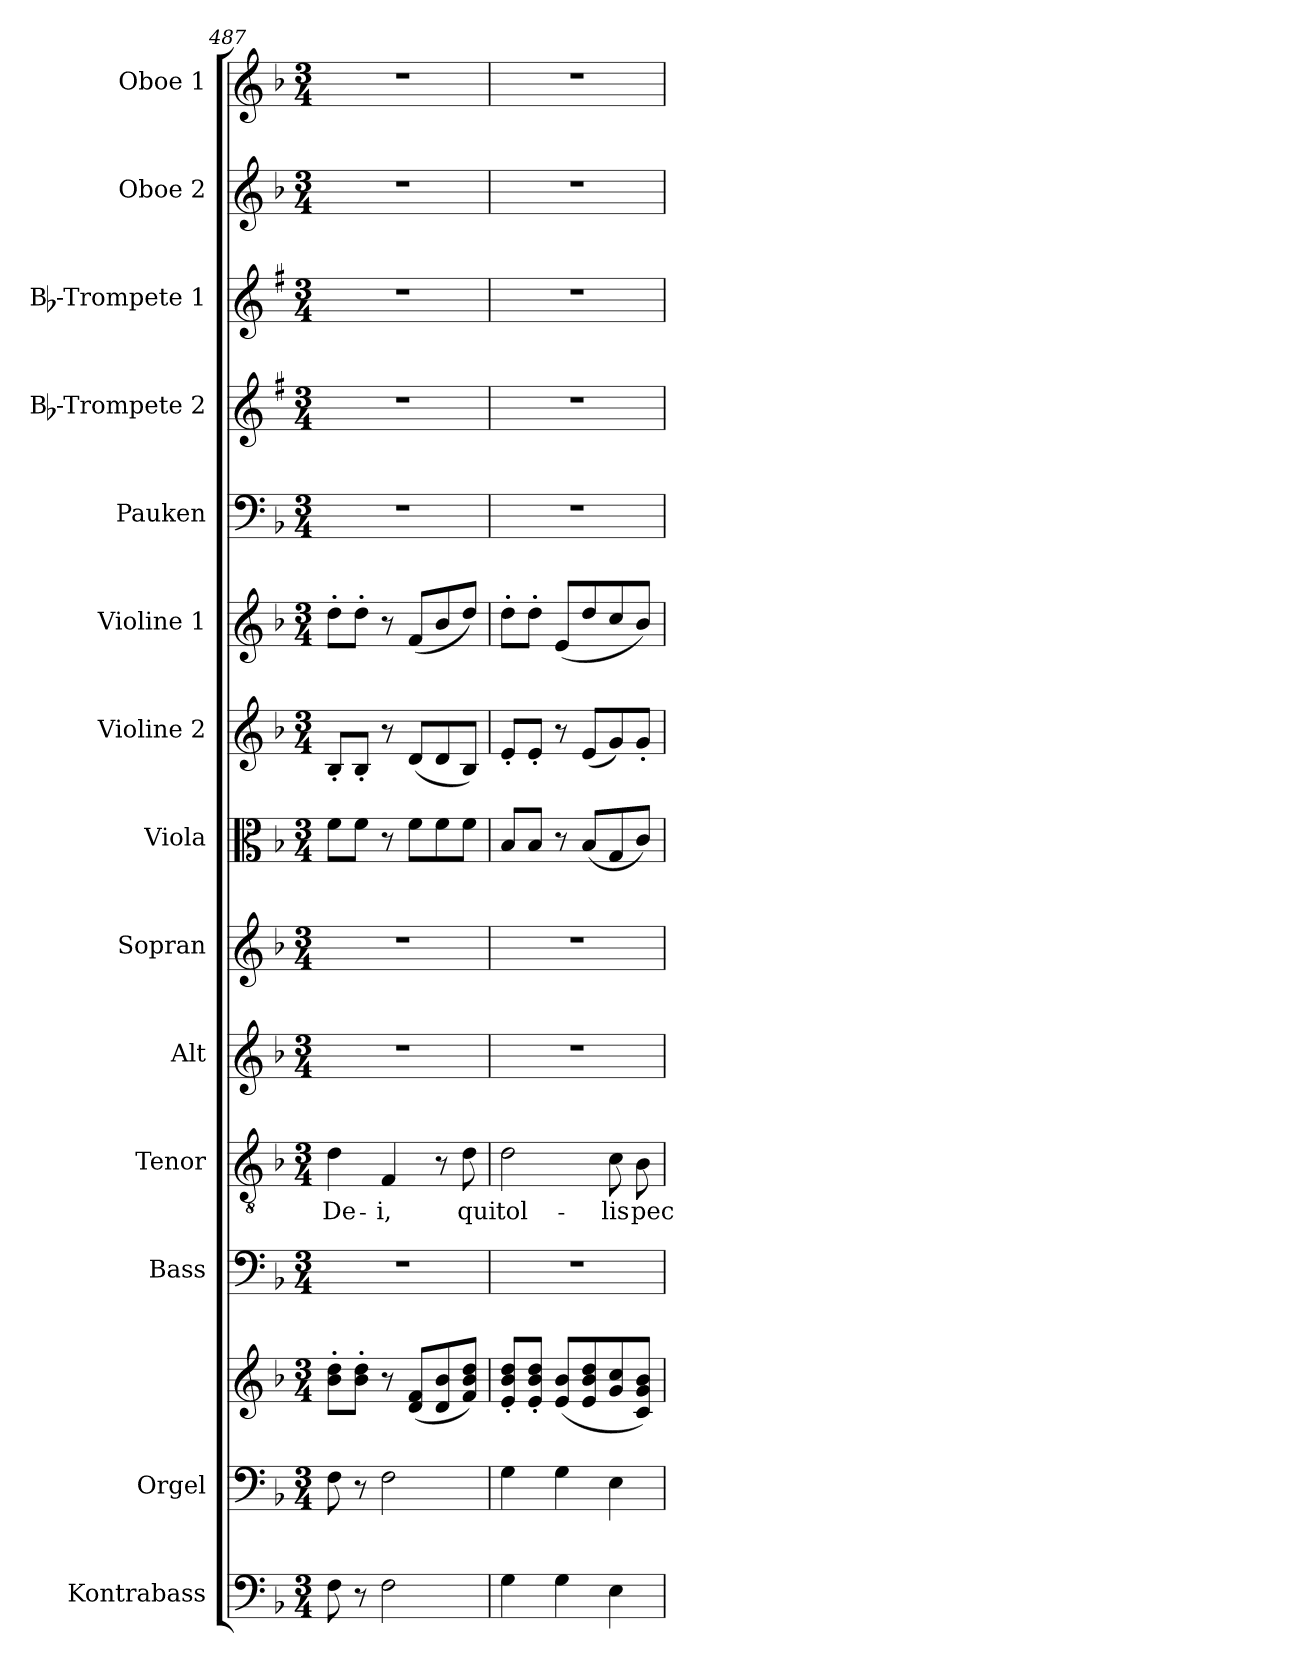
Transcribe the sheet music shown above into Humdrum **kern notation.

**kern	**kern	**kern	**kern	**kern	**text	**kern	**kern	**kern	**kern	**kern	**kern	**kern	**kern	**kern	**kern
*part14	*part13	*part13	*part12	*part11	*part11	*part10	*part9	*part8	*part7	*part6	*part5	*part4	*part3	*part2	*part1
*staff15	*staff14	*staff13	*staff12	*staff11	*staff11	*staff10	*staff9	*staff8	*staff7	*staff6	*staff5	*staff4	*staff3	*staff2	*staff1
*I"Kontrabass	*I"Orgel	*	*I"Bass	*I"Tenor	*	*I"Alt	*I"Sopran	*I"Viola	*I"Violine 2	*I"Violine 1	*I"Pauken	*I"Bb-Trompete 2	*I"Bb-Trompete 1	*I"Oboe 2	*I"Oboe 1
*I'Kb.	*I'Org.	*	*I'B.	*I'T.	*	*I'A.	*I'S.	*I'Vla.	*I'Vl. 2	*I'Vl. 1	*I'Pk.	*I'Bb Trp. 2	*I'Bb Trp. 1	*I'Ob. 2	*I'Ob. 1
*clefF4	*clefF4	*clefG2	*clefF4	*clefGv2	*	*clefG2	*clefG2	*clefC3	*clefG2	*clefG2	*clefF4	*clefG2	*clefG2	*clefG2	*clefG2
*ITrd7c12	*	*	*	*	*	*	*	*	*	*	*	*ITrd1c2	*ITrd1c2	*	*
*k[b-]	*k[b-]	*k[b-]	*k[b-]	*k[b-]	*	*k[b-]	*k[b-]	*k[b-]	*k[b-]	*k[b-]	*k[b-]	*k[b-]	*k[b-]	*k[b-]	*k[b-]
*F:	*F:	*F:	*F:	*F:	*	*F:	*F:	*F:	*F:	*F:	*F:	*F:	*F:	*F:	*F:
*M3/4	*M3/4	*M3/4	*M3/4	*M3/4	*	*M3/4	*M3/4	*M3/4	*M3/4	*M3/4	*M3/4	*M3/4	*M3/4	*M3/4	*M3/4
=487	=487	=487	=487	=487	=487	=487	=487	=487	=487	=487	=487	=487	=487	=487	=487
!	!	!	!	!	!LO:LY:b	!	!	!	!	!	!	!	!	!	!
8FF\	8F\	8b-\'> 8dd\'>L	2.r	4d\	De-	2.r	2.r	8f\L	8B-'</L	8dd'>\L	2.r	2.r	2.r	2.r	2.r
8r	8r	8b-\'> 8dd\'>J	.	.	.	.	.	8f\J	8B-'</J	8dd'>\J	.	.	.	.	.
!	!	!	!	!	!LO:LY:b	!	!	!	!	!	!	!	!	!	!
2FF\	2F\	8r	.	4F/	-i,	.	.	8r	8r	8r	.	.	.	.	.
.	.	(<8d/ 8f/L	.	.	.	.	.	8f\L	(<8d/L	(<8f/L	.	.	.	.	.
.	.	8d/ 8b-/	.	8r	.	.	.	8f\	8d/	8b-/	.	.	.	.	.
!	!	!	!	!	!LO:LY:b	!	!	!	!	!	!	!	!	!	!
.	.	8f/ 8b-/ 8dd/J)	.	8d\	qui	.	.	8f\J	8B-/J)	8dd/J)	.	.	.	.	.
=488	=488	=488	=488	=488	=488	=488	=488	=488	=488	=488	=488	=488	=488	=488	=488
!	!	!	!	!	!LO:LY:b	!	!	!	!	!	!	!	!	!	!
4GG\	4G\	8e/'< 8b-/'< 8dd/'<L	2.r	2d\	tol-	2.r	2.r	8B-/L	8e'</L	8dd'>\L	2.r	2.r	2.r	2.r	2.r
.	.	8e/'< 8b-/'< 8dd/'<J	.	.	.	.	.	8B-/J	8e'</J	8dd'>\J	.	.	.	.	.
4GG\	4G\	(<8e/ 8b-/L	.	.	.	.	.	8r	8r	(<8e/L	.	.	.	.	.
.	.	8e/ 8b-/ 8dd/	.	.	.	.	.	(<8B-/L	(<8e/L	8dd/	.	.	.	.	.
!	!	!	!	!	!LO:LY:b	!	!	!	!	!	!	!	!	!	!
4EE\	4E\	8g/ 8cc/	.	8c\	-lis	.	.	8G/	8g/)	8cc/	.	.	.	.	.
!	!	!	!	!	!LO:LY:b	!	!	!	!	!	!	!	!	!	!
.	.	8c/ 8g/ 8b-/J)	.	8B-\	pec-	.	.	8c/J)	8g'</J	8b-/J)	.	.	.	.	.
=	=	=	=	=	=	=	=	=	=	=	=	=	=	=	=
*-	*-	*-	*-	*-	*-	*-	*-	*-	*-	*-	*-	*-	*-	*-	*-
